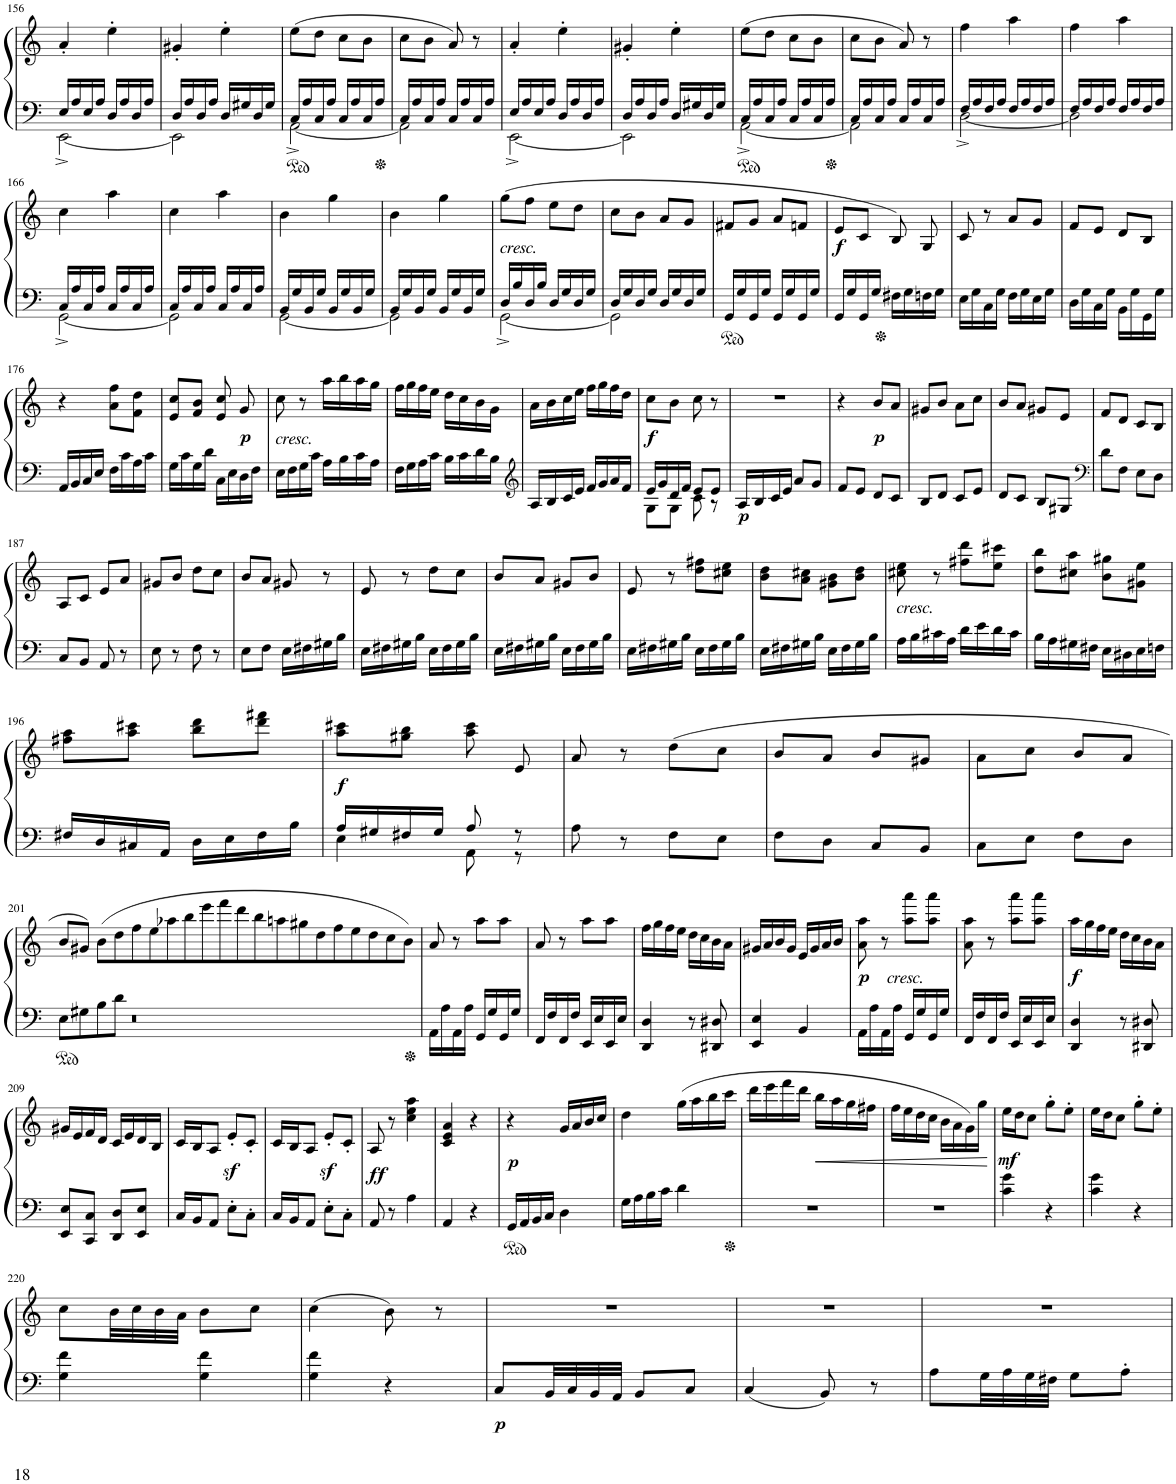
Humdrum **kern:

**kern	**kern	**dynam
*part1	*part1	*part1
*staff2	*staff1	*staff1/2
*I"Piano	*	*
*I'Pno.	*	*
!!LO:PB:g=z
*clefF4	*clefG2	*
*k[]	*k[]	*
*M2/4	*M2/4	*
=156	=156	=156
*^	*	*
16E/LL	[2EE^\	4a'/	.
16A/	.	.	.
16E/	.	.	.
16A/JJ	.	.	.
16D/LL	.	4ee'\	.
16A/	.	.	.
16D/	.	.	.
16A/JJ	.	.	.
=157	=157	=157	=157
16D/LL	2EE\]	4g#X'/	.
16A/	.	.	.
16D/	.	.	.
16A/JJ	.	.	.
16D/LL	.	4ee'\	.
16G#X/	.	.	.
16D/	.	.	.
16G#/JJ	.	.	.
=158	=158	=158	=158
16C/LL	[2AA^\	(8ee\L	.
16A/	.	.	.
16C/	.	8dd\J	.
16A/JJ	.	.	.
16C/LL	.	8cc\L	.
16A/	.	.	.
16C/	.	8b\J	.
16A/JJ	.	.	.
=159	=159	=159	=159
16C/LL	2AA\]	8cc\L	.
16A/	.	.	.
16C/	.	8b\J	.
16A/JJ	.	.	.
16C/LL	.	8a/)	.
16A/	.	.	.
16C/	.	8r	.
16A/JJ	.	.	.
=160	=160	=160	=160
16E/LL	[2EE^\	4a'/	.
16A/	.	.	.
16E/	.	.	.
16A/JJ	.	.	.
16D/LL	.	4ee'\	.
16A/	.	.	.
16D/	.	.	.
16A/JJ	.	.	.
=161	=161	=161	=161
16D/LL	2EE\]	4g#X'/	.
16A/	.	.	.
16D/	.	.	.
16A/JJ	.	.	.
16D/LL	.	4ee'\	.
16G#X/	.	.	.
16D/	.	.	.
16G#/JJ	.	.	.
=162	=162	=162	=162
16C/LL	[2AA^\	(8ee\L	.
16A/	.	.	.
16C/	.	8dd\J	.
16A/JJ	.	.	.
16C/LL	.	8cc\L	.
16A/	.	.	.
16C/	.	8b\J	.
16A/JJ	.	.	.
=163	=163	=163	=163
16C/LL	2AA\]	8cc\L	.
16A/	.	.	.
16C/	.	8b\J	.
16A/JJ	.	.	.
16C/LL	.	8a/)	.
16A/	.	.	.
16C/	.	8r	.
16A/JJ	.	.	.
=164	=164	=164	=164
16F/LL	[2D^\	4ff\	.
16A/	.	.	.
16F/	.	.	.
16A/JJ	.	.	.
16F/LL	.	4aa\	.
16A/	.	.	.
16F/	.	.	.
16A/JJ	.	.	.
=165	=165	=165	=165
16F/LL	2D\]	4ff\	.
16A/	.	.	.
16F/	.	.	.
16A/JJ	.	.	.
16F/LL	.	4aa\	.
16A/	.	.	.
16F/	.	.	.
16A/JJ	.	.	.
!!LO:LB:g=z
=166	=166	=166	=166
16C/LL	[2GG^\	4cc\	.
16A/	.	.	.
16C/	.	.	.
16A/JJ	.	.	.
16C/LL	.	4aa\	.
16A/	.	.	.
16C/	.	.	.
16A/JJ	.	.	.
=167	=167	=167	=167
16C/LL	2GG\]	4cc\	.
16A/	.	.	.
16C/	.	.	.
16A/JJ	.	.	.
16C/LL	.	4aa\	.
16A/	.	.	.
16C/	.	.	.
16A/JJ	.	.	.
=168	=168	=168	=168
16BB/LL	[2GG\	4b\	.
16G/	.	.	.
16BB/	.	.	.
16G/JJ	.	.	.
16BB/LL	.	4gg\	.
16G/	.	.	.
16BB/	.	.	.
16G/JJ	.	.	.
=169	=169	=169	=169
16BB/LL	2GG\]	4b\	.
16G/	.	.	.
16BB/	.	.	.
16G/JJ	.	.	.
16BB/LL	.	4gg\	.
16G/	.	.	.
16BB/	.	.	.
16G/JJ	.	.	.
=170	=170	=170	=170
!	!	!LO:TX:b:i:t=cresc.	!
16D/LL	[2GG^\	(8gg\L	.
16B/	.	.	.
16D/	.	8ff\J	.
16B/JJ	.	.	.
16D/LL	.	8ee\L	.
16G/	.	.	.
16D/	.	8dd\J	.
16G/JJ	.	.	.
=171	=171	=171	=171
16D/LL	2GG\]	8cc\L	.
16G/	.	.	.
16D/	.	8b\J	.
16G/JJ	.	.	.
16D/LL	.	8a/L	.
16G/	.	.	.
16D/	.	8g/J	.
16G/JJ	.	.	.
*v	*v	*	*
=172	=172	=172
16GG/LL	8f#X/L	.
16G/	.	.
16GG/	8g/J	.
16G/JJ	.	.
16GG/LL	8a/L	.
16G/	.	.
16GG/	8fn/J	.
16G/JJ	.	.
=173	=173	=173
!	!	!LO:DY:b
16GG/LL	8e/L	f
16G/	.	.
16GG/	8c/J	.
16G/JJ	.	.
16F#X\LL	8B/)	.
16G\	.	.
16Fn\	8G/	.
16G\JJ	.	.
=174	=174	=174
16E\LL	8c/	.
16G\	.	.
16C\	8r	.
16G\JJ	.	.
16F\LL	8a/L	.
16G\	.	.
16E\	8g/J	.
16G\JJ	.	.
=175	=175	=175
16D\LL	8f/L	.
16G\	.	.
16C\	8e/J	.
16G\JJ	.	.
16BB\LL	8d/L	.
16G\	.	.
16GG\	8B/J	.
16G\JJ	.	.
!!LO:LB:g=z
=176	=176	=176
16AA/LL	4r	.
16BB/	.	.
16C/	.	.
16E/JJ	.	.
16F\LL	8a\ 8ff\L	.
16c\	.	.
16A\	8f\ 8dd\J	.
16c\JJ	.	.
=177	=177	=177
16G\LL	8e/ 8cc/L	.
16c\	.	.
16G\	8f/ 8b/J	.
16d\JJ	.	.
16C\LL	8e/ 8cc/	.
16E\	.	.
!	!	!LO:DY:b
16D\	8g/	p
16F\JJ	.	.
=178	=178	=178
!	!LO:TX:b:i:t=cresc.	!
16E\LL	8cc\	.
16F\	.	.
16G\	8r	.
16c\JJ	.	.
16A\LL	16aa\LL	.
16B\	16bb\	.
16c\	16aa\	.
16A\JJ	16gg\JJ	.
=179	=179	=179
16F\LL	16ff\LL	.
16G\	16gg\	.
16A\	16ff\	.
16c\JJ	16ee\JJ	.
16B\LL	16dd\LL	.
16c\	16cc\	.
16d\	16b\	.
16B\JJ	16g\JJ	.
=180	=180	=180
*clefG2	*	*
16A/LL	16a\LL	.
16B/	16b\	.
16c/	16cc\	.
16e/JJ	16ee\JJ	.
16f/LL	16ff\LL	.
16g/	16gg\	.
16a/	16ff\	.
16f/JJ	16dd\JJ	.
=181	=181	=181
*^	*	*
!	!	!	!LO:DY:b
16e/LL	8G\L	8cc\L	f
16g/	.	.	.
16d/	8G\J	8b\J	.
16f/JJ	.	.	.
8e/L	8c\	8cc\	.
8e/J	8r	8r	.
=182	=182	=182	=182
!	!	!	!LO:DY:b=2
*v	*v	*	*
16A/LL	2r	p
16B/	.	.
16c/	.	.
16e/JJ	.	.
8a/L	.	.
8g/J	.	.
=183	=183	=183
8f/L	4r	.
8e/J	.	.
!	!	!LO:DY:b
8d/L	8b/L	p
8c/J	8a/J	.
=184	=184	=184
8B/L	8g#X/L	.
8d/J	8b/J	.
8c/L	8a\L	.
8e/J	8cc\J	.
=185	=185	=185
8d/L	8b/L	.
8c/J	8a/J	.
8B/L	8g#X/L	.
8G#X/J	8e/J	.
=186	=186	=186
*clefF4	*	*
8d\L	8f/L	.
8F\J	8d/J	.
8E\L	8c/L	.
8D\J	8B/J	.
!!LO:LB:g=z
=187	=187	=187
8C/L	8A/L	.
8BB/J	8c/J	.
8AA/	8e/L	.
8r	8a/J	.
=188	=188	=188
8E\	8g#X/L	.
8r	8b/J	.
8F\	8dd\L	.
8r	8cc\J	.
=189	=189	=189
8E\L	8b/L	.
8F\J	8a/J	.
16E\LL	8g#X/	.
16F#X\	.	.
16G#X\	8r	.
16B\JJ	.	.
=190	=190	=190
16E\LL	8e/	.
16F#X\	.	.
16G#X\	8r	.
16B\JJ	.	.
16E\LL	8dd\L	.
16F#\	.	.
16G#\	8cc\J	.
16B\JJ	.	.
=191	=191	=191
16E\LL	8b/L	.
16F#X\	.	.
16G#X\	8a/J	.
16B\JJ	.	.
16E\LL	8g#X/L	.
16F#\	.	.
16G#\	8b/J	.
16B\JJ	.	.
=192	=192	=192
16E\LL	8e/	.
16F#X\	.	.
16G#X\	8r	.
16B\JJ	.	.
16E\LL	8dd\ 8ff#X\L	.
16F#\	.	.
16G#\	8cc#X\ 8ee\J	.
16B\JJ	.	.
=193	=193	=193
16E\LL	8b\ 8dd\L	.
16F#X\	.	.
16G#X\	8a\ 8cc#X\J	.
16B\JJ	.	.
16E\LL	8g#X\ 8b\L	.
16F#\	.	.
16G#\	8b\ 8dd\J	.
16B\JJ	.	.
=194	=194	=194
!	!LO:TX:b:i:t=cresc.	!
16A\LL	8cc#X\ 8ee\	.
16B\	.	.
16c#X\	8r	.
16A\JJ	.	.
16d\LL	8ff#X\ 8ddd\L	.
16e\	.	.
16d\	8ee\ 8ccc#X\J	.
16c#\JJ	.	.
=195	=195	=195
16B\LL	8dd\ 8bb\L	.
16A\	.	.
16G#X\	8cc#X\ 8aa\J	.
16F#X\JJ	.	.
16E\LL	8b\ 8gg#X\L	.
16D#X\	.	.
16E\	8g#X\ 8ee\J	.
16Fn\JJ	.	.
!!LO:LB:g=z
=196	=196	=196
16F#X/LL	8ff#X\ 8aa\L	.
16D/	.	.
16C#X/	8aa\ 8ccc#X\J	.
16AA/JJ	.	.
16D\LL	8bb\ 8ddd\L	.
16E\	.	.
16F#\	8ddd\ 8fff#X\J	.
16B\JJ	.	.
=197	=197	=197
*^	*	*
!	!	!	!LO:DY:b
16A/LL	4E\	8aa\ 8ccc#X\L	f
16G#X/	.	.	.
16F#X/	.	8gg#X\ 8bb\J	.
16G#/JJ	.	.	.
8A/	8AA\	8aa\ 8ccc#\	.
8r	8r	8e/	.
*v	*v	*	*
=198	=198	=198
8A\	8a/	.
8r	8r	.
8F\L	(8dd\L	.
8E\J	8cc\J	.
=199	=199	=199
8F\L	8b/L	.
8D\J	8a/J	.
8C/L	8b/L	.
8BB/J	8g#X/J	.
=200	=200	=200
8C\L	8a\L	.
8E\J	8cc\J	.
8F\L	8b/L	.
8D\J	8a/J	.
!!LO:LB:g=z
=201	=201	=201
8E\L	8b/L	.
8G#X\	8g#X/J)	.
8B\	(8b\L	.
8d\J	8dd\	.
0r	8ff\	.
.	8ee\	.
.	8aa-X\	.
.	8bb\	.
.	8eee\	.
.	8fff\	.
.	8ddd\	.
.	8bb\	.
.	8aan\	.
.	8gg#X\	.
.	8dd\	.
.	8ff\	.
.	8ee\	.
.	8dd\	.
.	8cc\	.
.	8b\J)	.
=202	=202	=202
16AA\LL	8a/	.
16A\	.	.
16AA\	8r	.
16A\JJ	.	.
16GG/LL	8aa\L	.
16G/	.	.
16GG/	8aa\J	.
16G/JJ	.	.
=203	=203	=203
16FF/LL	8a/	.
16F/	.	.
16FF/	8r	.
16F/JJ	.	.
16EE/LL	8aa\L	.
16E/	.	.
16EE/	8aa\J	.
16E/JJ	.	.
=204	=204	=204
4DD/ 4D/	16ff\LL	.
.	16gg\	.
.	16ff\	.
.	16ee\JJ	.
8r	16dd\LL	.
.	16cc\	.
8DD#X/ 8D#X/	16b\	.
.	16a\JJ	.
=205	=205	=205
4EE/ 4E/	16g#X/LL	.
.	16a/	.
.	16b/	.
.	16g#/JJ	.
4BB/	16e/LL	.
.	16g#/	.
.	16a/	.
.	16b/JJ	.
=206	=206	=206
!	!LO:TX:b:i:t=cresc.	!
!	!	!LO:DY:b
16AA\LL	8a\ 8aa\	p
16A\	.	.
16AA\	8r	.
16A\JJ	.	.
16GG/LL	8aa\ 8aaa\L	.
16G/	.	.
16GG/	8aa\ 8aaa\J	.
16G/JJ	.	.
=207	=207	=207
16FF/LL	8a\ 8aa\	.
16F/	.	.
16FF/	8r	.
16F/JJ	.	.
16EE/LL	8aa\ 8aaa\L	.
16E/	.	.
16EE/	8aa\ 8aaa\J	.
16E/JJ	.	.
=208	=208	=208
!	!	!LO:DY:b
4DD/ 4D/	16aa\LL	f
.	16gg\	.
.	16ff\	.
.	16ee\JJ	.
8r	16dd\LL	.
.	16cc\	.
8DD#X/ 8D#X/	16b\	.
.	16a\JJ	.
!!LO:LB:g=z
=209	=209	=209
8EE/ 8E/L	16g#X/LL	.
.	16e/	.
8CC/ 8C/J	16f/	.
.	16d/JJ	.
8DD/ 8D/L	16c/LL	.
.	16e/	.
8EE/ 8E/J	16d/	.
.	16B/JJ	.
=210	=210	=210
16C/LL	16c/LL	.
16BB/J	16B/J	.
8AA/J	8A/J	.
8E'\L	8ez<'/L	.
8C'\J	8c'/J	.
=211	=211	=211
16C/LL	16c/LL	.
16BB/J	16B/J	.
8AA/J	8A/J	.
8E'\L	8ez<'/L	.
8C'\J	8c'/J	.
=212	=212	=212
!	!	!LO:DY:b
8AA/	8A/	ff
8r	8r	.
4A\	4cc\ 4ee\ 4aa\	.
=213	=213	=213
4AA/	4c/ 4e/ 4a/	.
4r	4r	.
=214	=214	=214
!	!	!LO:DY:b
16GG/LL	4r	p
16AA/	.	.
16BB/	.	.
16C/JJ	.	.
4D\	16g/LL	.
.	16a/	.
.	16b/	.
.	16cc/JJ	.
=215	=215	=215
16G\LL	4dd\	.
16A\	.	.
16B\	.	.
16c\JJ	.	.
4d\	(16gg\LL	.
.	16aa\	.
.	16bb\	.
.	16ccc\JJ	.
=216	=216	=216
2r	16ddd\LL	.
.	16eee\	.
.	16fff\	.
.	16ddd\JJ	.
!	!	!LO:HP:b
.	16bb\LL	<
.	16aa\	.
.	16gg\	.
.	16ff#X\JJ	.
=217	=217	=217
2r	16ff\LL	.
.	16ee\	.
.	16dd\	.
.	16cc\JJ	.
.	16b\LL	.
.	16a\	.
.	16g\)	.
.	16gg\JJ	.
.	.	[
=218	=218	=218
!	!	!LO:DY:b
4c\ 4g\	16ee\LL	mf
.	16dd\J	.
.	8cc\J	.
4r	8gg'\L	.
.	8ee'\J	.
=219	=219	=219
4c\ 4g\	16ee\LL	.
.	16dd\J	.
.	8cc\J	.
4r	8gg'\L	.
.	8ee'\J	.
!!LO:LB:g=z
=220	=220	=220
4G\ 4f\	8cc\L	.
.	32b\LL	.
.	32cc\	.
.	32b\	.
.	32a\JJJ	.
4G\ 4f\	8b\L	.
.	8cc\J	.
=221	=221	=221
4G\ 4f\	(4cc\	.
4r	8b\)	.
.	8r	.
=222	=222	=222
!	!	!LO:DY:b=2
8C/L	2r	p
32BB/LL	.	.
32C/	.	.
32BB/	.	.
32AA/JJJ	.	.
8BB/L	.	.
8C/J	.	.
=223	=223	=223
4C/	2r	.
8BB/	.	.
8r	.	.
=224	=224	=224
8A\L	2r	.
32G\LL	.	.
32A\	.	.
32G\	.	.
32F#X\JJJ	.	.
8G\L	.	.
8A'\J	.	.
=	=	=
*-	*-	*-
